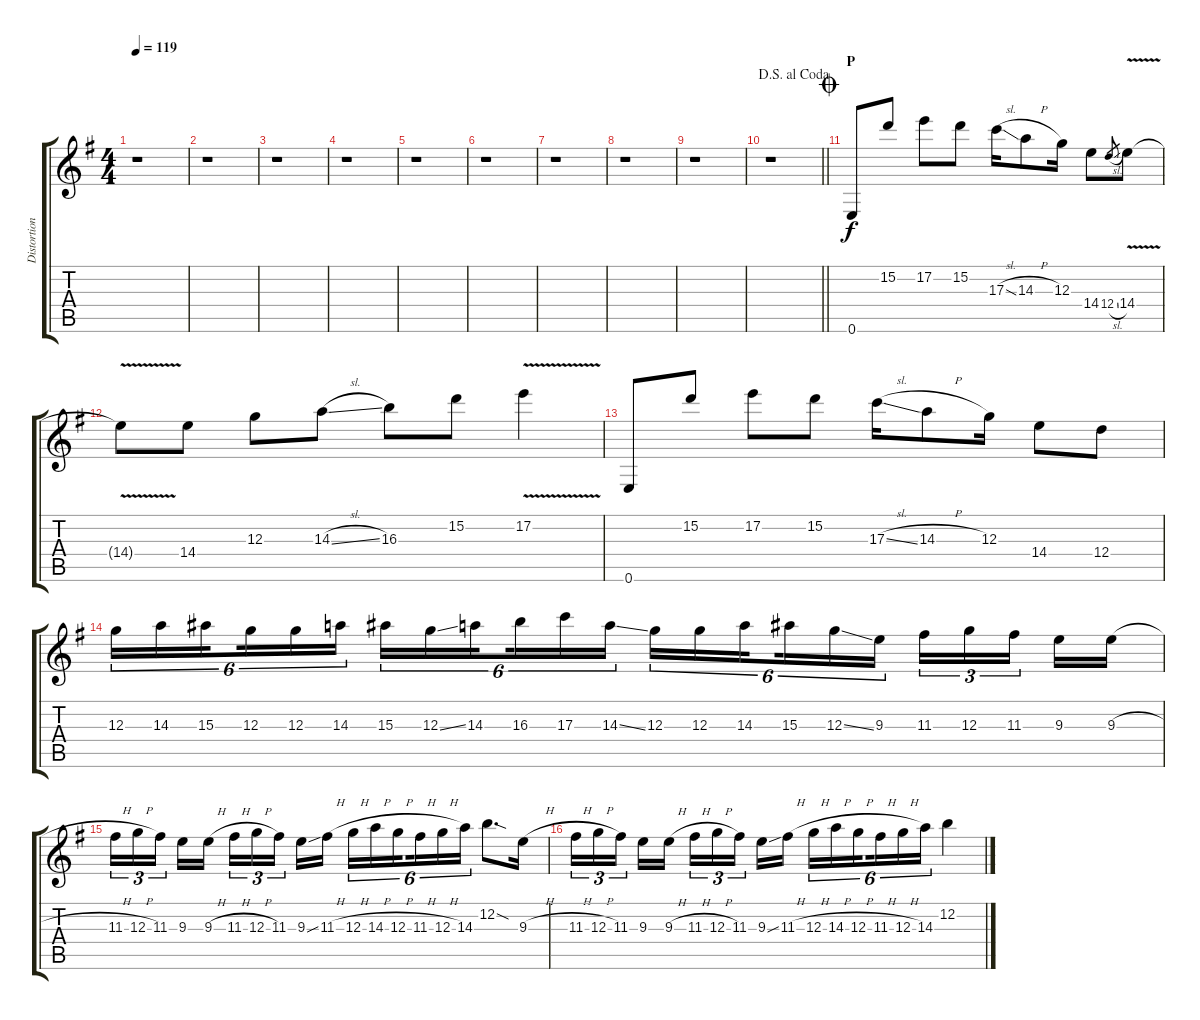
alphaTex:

\track ("Distortion w/ Wah-wah 2" "Distortion") {instrument distortionguitar}
\staff {score tabs}
\tuning (E4 B3 G3 D3 A2 E2) {hide}
\ts (4 4)
\tempo 119
\clef g2
\ks g
r.1{dy f} |
r.1 |
r.1 |
r.1 |
r.1 |
r.1 |
r.1 |
r.1 |
r.1 |
\jump dalsegnoalcoda
\barLineRight lightlight
r.1 |
\section ("" "P")
\jump coda
0.6.8 15.2.8 17.2.8 15.2.8 17.3{sl}.16 14.3{h}.8 12.3.16 14.4.8 12.4{sl}.8{gr} 14.4{v}.8 |
14.4{t}.8 14.4.8 12.3.8 14.3{sl}.8 16.3.8 15.2.8 17.2{v}.4 |
0.6.8 15.2.8 17.2.8 15.2.8 17.3{sl}.16 14.3{h}.8 12.3.16 14.4.8 12.4.8 |
12.3.16{tu (6 4)} 14.3.16{tu (6 4)} 15.3.16{tu (6 4) beam splitsecondary} 12.3.16{tu (6 4)} 12.3.16{tu (6 4)} 14.3.16{tu (6 4)} 15.3.16{tu (6 4)} 12.3{ss}.16{tu (6 4)} 14.3.16{tu (6 4) beam splitsecondary} 16.3.16{tu (6 4)} 17.3.16{tu (6 4)} 14.3{ss}.16{tu (6 4)} 12.3.16{tu (6 4)} 12.3.16{tu (6 4)} 14.3.16{tu (6 4) beam splitsecondary} 15.3.16{tu (6 4)} 12.3{ss}.16{tu (6 4)} 9.3.16{tu (6 4)} 11.3.16{tu (3 2)} 12.3.16{tu (3 2)} 11.3.16{tu (3 2) beam splitsecondary} 9.3.16 9.3{h}.16 |
11.3{h}.16{tu (3 2)} 12.3{h}.16{tu (3 2)} 11.3.16{tu (3 2) beam splitsecondary} 9.3.16 9.3{h}.16 11.3{h}.16{tu (3 2)} 12.3{h}.16{tu (3 2)} 11.3.16{tu (3 2) beam splitsecondary} 9.3{ss}.16 11.3{h}.16 12.3{h}.16{tu (6 4)} 14.3{h}.16{tu (6 4)} 12.3{h}.16{tu (6 4) beam splitsecondary} 11.3{h}.16{tu (6 4)} 12.3{h}.16{tu (6 4)} 14.3.16{tu (6 4)} 12.2{sod}.8{d} 9.3{h}.16 |
11.3{h}.16{tu (3 2)} 12.3{h}.16{tu (3 2)} 11.3.16{tu (3 2) beam splitsecondary} 9.3.16 9.3{h}.16 11.3{h}.16{tu (3 2)} 12.3{h}.16{tu (3 2)} 11.3.16{tu (3 2) beam splitsecondary} 9.3{ss}.16 11.3{h}.16 12.3{h}.16{tu (6 4)} 14.3{h}.16{tu (6 4)} 12.3{h}.16{tu (6 4) beam splitsecondary} 11.3{h}.16{tu (6 4)} 12.3{h}.16{tu (6 4)} 14.3.16{tu (6 4)} 12.2.4
